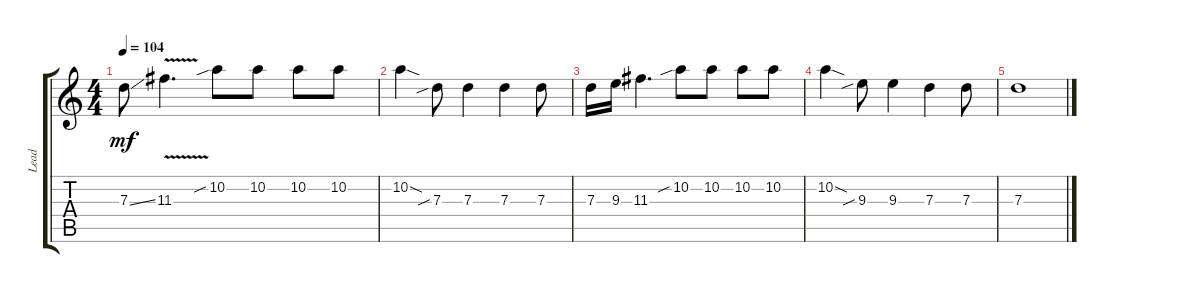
\track ("Lead" "Lead") {instrument electricguitarclean}
\staff {score tabs}
\tuning (E4 B3 G3 D3 A2 E2) {hide}
\ts (4 4)
\tempo 104
\clef g2
\ks c
7.3{ss}.8{dy mf} 11.3{v}.4{d} 10.2{sib}.8 10.2.8 10.2.8 10.2.8 |
10.2{sod}.4 7.3{sib}.8 7.3.4 7.3.4 7.3.8 |
7.3.16 9.3.16 11.3.4{d} 10.2{sib}.8 10.2.8 10.2.8 10.2.8 |
10.2{sod}.4 9.3{sib}.8 9.3.4 7.3.4 7.3.8 |
7.3.1
